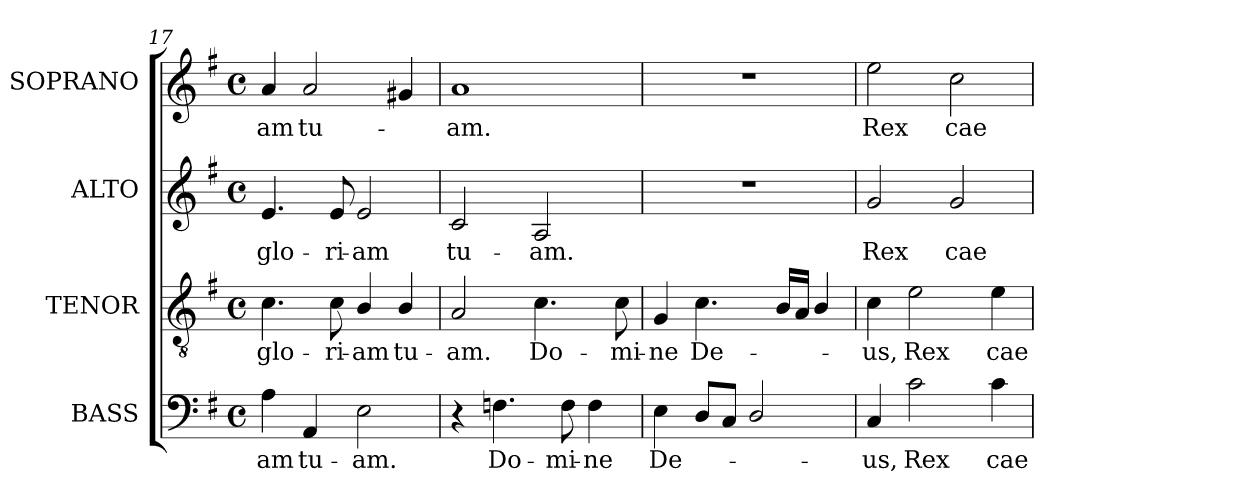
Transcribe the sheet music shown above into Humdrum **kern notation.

**kern	**text	**kern	**text	**kern	**text	**kern	**text
*part4	*part4	*part3	*part3	*part2	*part2	*part1	*part1
*staff4	*staff4	*staff3	*staff3	*staff2	*staff2	*staff1	*staff1
*I"BASS	*	*I"TENOR	*	*I"ALTO	*	*I"SOPRANO	*
*I'B.	*	*I'T.	*	*I'A.	*	*I'S.	*
!!LO:PB:g=z
*clefF4	*	*clefGv2	*	*clefG2	*	*clefG2	*
*	*	*ITrd7c12	*	*	*	*	*
*k[f#]	*	*k[f#]	*	*k[f#]	*	*k[f#]	*
*G:	*	*G:	*	*G:	*	*G:	*
*M4/4	*	*M4/4	*	*M4/4	*	*M4/4	*
*met(c)	*	*met(c)	*	*met(c)	*	*met(c)	*
=17	=17	=17	=17	=17	=17	=17	=17
!	!LO:LY:b:color=#000000	!	!	!	!	!	!
!	!	!	!LO:LY:b:color=#000000	!	!	!	!
!	!	!	!	!	!LO:LY:b:color=#000000	!	!
!	!	!	!	!	!	!	!LO:LY:b:color=#000000
4Ai\	-am	4.Ci\	glo-	4.ei/	glo-	4ai/	-am
!	!LO:LY:b:color=#000000	!	!	!	!	!	!
!	!	!	!	!	!	!	!LO:LY:b:color=#000000
4AAi/	tu-	.	.	.	.	2ai/	tu-
!	!	!	!LO:LY:b:color=#000000	!	!	!	!
!	!	!	!	!	!LO:LY:b:color=#000000	!	!
.	.	8Ci\	-ri-	8ei/	-ri-	.	.
!	!LO:LY:b:color=#000000	!	!	!	!	!	!
!	!	!	!LO:LY:b:color=#000000	!	!	!	!
!	!	!	!	!	!LO:LY:b:color=#000000	!	!
2Ei\	-am.	4BBi/	-am	2ei/	-am	.	.
!	!	!	!LO:LY:b:color=#000000	!	!	!	!
.	.	4BBi/	tu-	.	.	4g#Xi/	.
=18	=18	=18	=18	=18	=18	=18	=18
!	!	!	!LO:LY:b:color=#000000	!	!	!	!
!	!	!	!	!	!LO:LY:b:color=#000000	!	!
!	!	!	!	!	!	!	!LO:LY:b:color=#000000
4r	.	2AAi/	-am.	2ci/	tu-	1ai	-am.
!	!LO:LY:b:color=#000000	!	!	!	!	!	!
4.Fni\	Do-	.	.	.	.	.	.
!	!	!	!LO:LY:b:color=#000000	!	!	!	!
!	!	!	!	!	!LO:LY:b:color=#000000	!	!
.	.	4.Ci\	Do-	2Ai/	-am.	.	.
!	!LO:LY:b:color=#000000	!	!	!	!	!	!
8Fi\	-mi-	.	.	.	.	.	.
!	!LO:LY:b:color=#000000	!	!	!	!	!	!
4Fi\	-ne	.	.	.	.	.	.
!	!	!	!LO:LY:b:color=#000000	!	!	!	!
.	.	8Ci\	-mi-	.	.	.	.
=19	=19	=19	=19	=19	=19	=19	=19
!	!LO:LY:b:color=#000000	!	!	!	!	!	!
!	!	!	!LO:LY:b:color=#000000	!	!	!	!
4Ei\	De-	4GGi/	-ne	1r	.	1r	.
!	!	!	!LO:LY:b:color=#000000	!	!	!	!
8Di/L	.	4.Ci\	De-	.	.	.	.
8Ci/J	.	.	.	.	.	.	.
2Di/	.	.	.	.	.	.	.
.	.	16BBi/LL	.	.	.	.	.
.	.	16AAi/JJ	.	.	.	.	.
.	.	4BBi/	.	.	.	.	.
=20	=20	=20	=20	=20	=20	=20	=20
!	!LO:LY:b:color=#000000	!	!	!	!	!	!
!	!	!	!LO:LY:b:color=#000000	!	!	!	!
!	!	!	!	!	!LO:LY:b:color=#000000	!	!
!	!	!	!	!	!	!	!LO:LY:b:color=#000000
4Ci/	-us,	4Ci\	-us,	2gi/	Rex	2eei\	Rex
!	!LO:LY:b:color=#000000	!	!	!	!	!	!
!	!	!	!LO:LY:b:color=#000000	!	!	!	!
2ci\	Rex	2Ei\	Rex	.	.	.	.
!	!	!	!	!	!LO:LY:b:color=#000000	!	!
!	!	!	!	!	!	!	!LO:LY:b:color=#000000
.	.	.	.	2gi/	cae-	2cci\	cae-
!	!LO:LY:b:color=#000000	!	!	!	!	!	!
!	!	!	!LO:LY:b:color=#000000	!	!	!	!
4ci\	cae-	4Ei\	cae-	.	.	.	.
=	=	=	=	=	=	=	=
*-	*-	*-	*-	*-	*-	*-	*-
